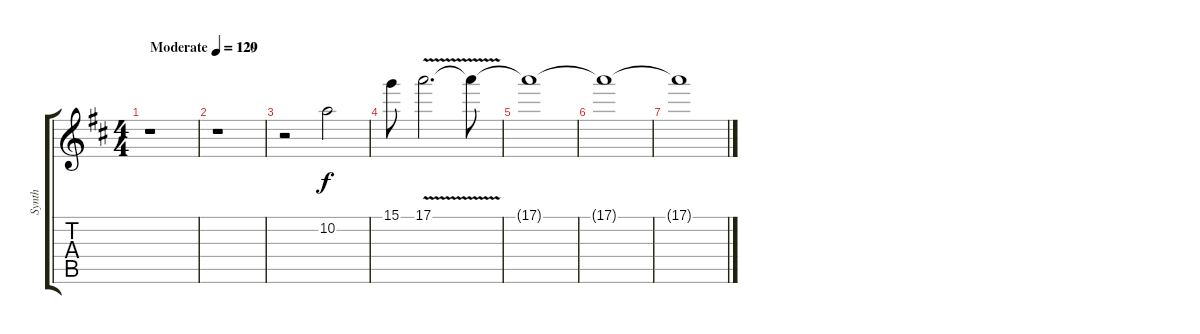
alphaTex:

\track ("Synth" "Synth") {instrument electricguitarjazz}
\staff {score tabs}
\tuning (E4 B3 G3 D3 A2 E2) {hide}
\ts (4 4)
\tempo (120 "Moderate")
\clef g2
\ks d
r.1{dy f instrument electricguitarjazz} |
\tempo 129
r.1 |
r.2 10.2.2 |
15.1.8 17.1{v}.2{d} 17.1{t}.8 |
17.1{t}.1 |
17.1{t}.1 |
17.1{t}.1
